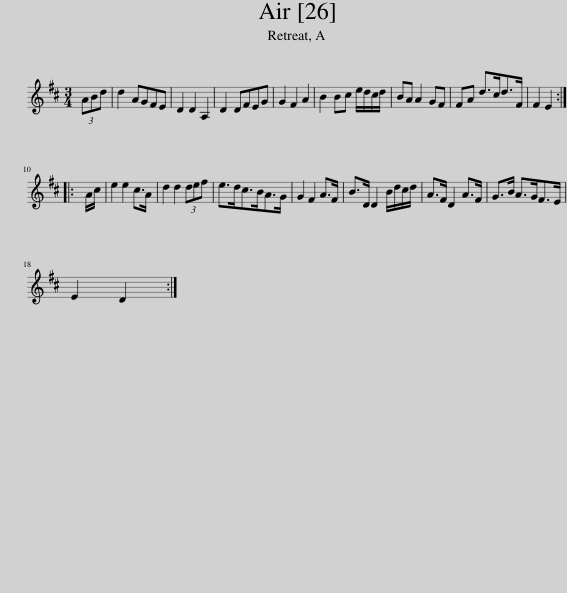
X:1
L:1/8
M:3/4
I:linebreak $
K:D
V:1 treble
V:1
 (3ABd | d2 AGFE | D2 D2 A,2 | D2 DFEG | G2 F2 A2 | %5
 B2 Bc e/d/c/d/ | BA A2 GF | FA d>cd>F | F2 E2 ::$ A/c/ | %10
 e2 e2 c>A | d2 d2 (3def | e>dc>BA>G | G2 F2 A>F | B>D D2 B/d/c/d/ | %15
 A>F D2 A>F | G>B A>GF>E |$ E2 D2 :| %18
